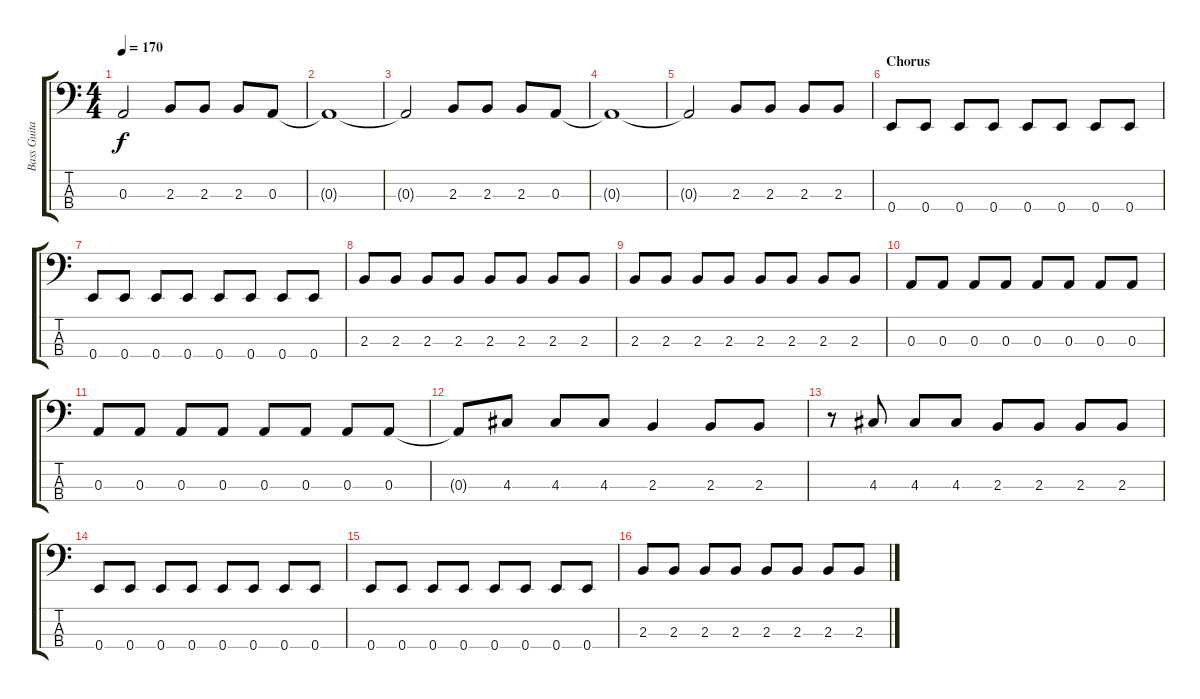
\track ("Bass Guitar" "Bass Guita") {instrument electricbasspick}
\staff {score tabs}
\tuning (G2 D2 A1 E1) {hide}
\ts (4 4)
\tempo 170
\clef f4
\ks c
0.3{t}.2{dy f} 2.3.8 2.3.8 2.3.8 0.3.8 |
0.3{t}.1 |
0.3{t}.2 2.3.8 2.3.8 2.3.8 0.3.8 |
0.3{t}.1 |
0.3{t}.2 2.3.8 2.3.8 2.3.8 2.3.8 |
\section ("" "Chorus")
0.4.8 0.4.8 0.4.8 0.4.8 0.4.8 0.4.8 0.4.8 0.4.8 |
0.4.8 0.4.8 0.4.8 0.4.8 0.4.8 0.4.8 0.4.8 0.4.8 |
2.3.8 2.3.8 2.3.8 2.3.8 2.3.8 2.3.8 2.3.8 2.3.8 |
2.3.8 2.3.8 2.3.8 2.3.8 2.3.8 2.3.8 2.3.8 2.3.8 |
0.3.8 0.3.8 0.3.8 0.3.8 0.3.8 0.3.8 0.3.8 0.3.8 |
0.3.8 0.3.8 0.3.8 0.3.8 0.3.8 0.3.8 0.3.8 0.3.8 |
0.3{t}.8 4.3.8 4.3.8 4.3.8 2.3.4 2.3.8 2.3.8 |
r.8 4.3.8 4.3.8 4.3.8 2.3.8 2.3.8 2.3.8 2.3.8 |
0.4.8 0.4.8 0.4.8 0.4.8 0.4.8 0.4.8 0.4.8 0.4.8 |
0.4.8 0.4.8 0.4.8 0.4.8 0.4.8 0.4.8 0.4.8 0.4.8 |
2.3.8 2.3.8 2.3.8 2.3.8 2.3.8 2.3.8 2.3.8 2.3.8
